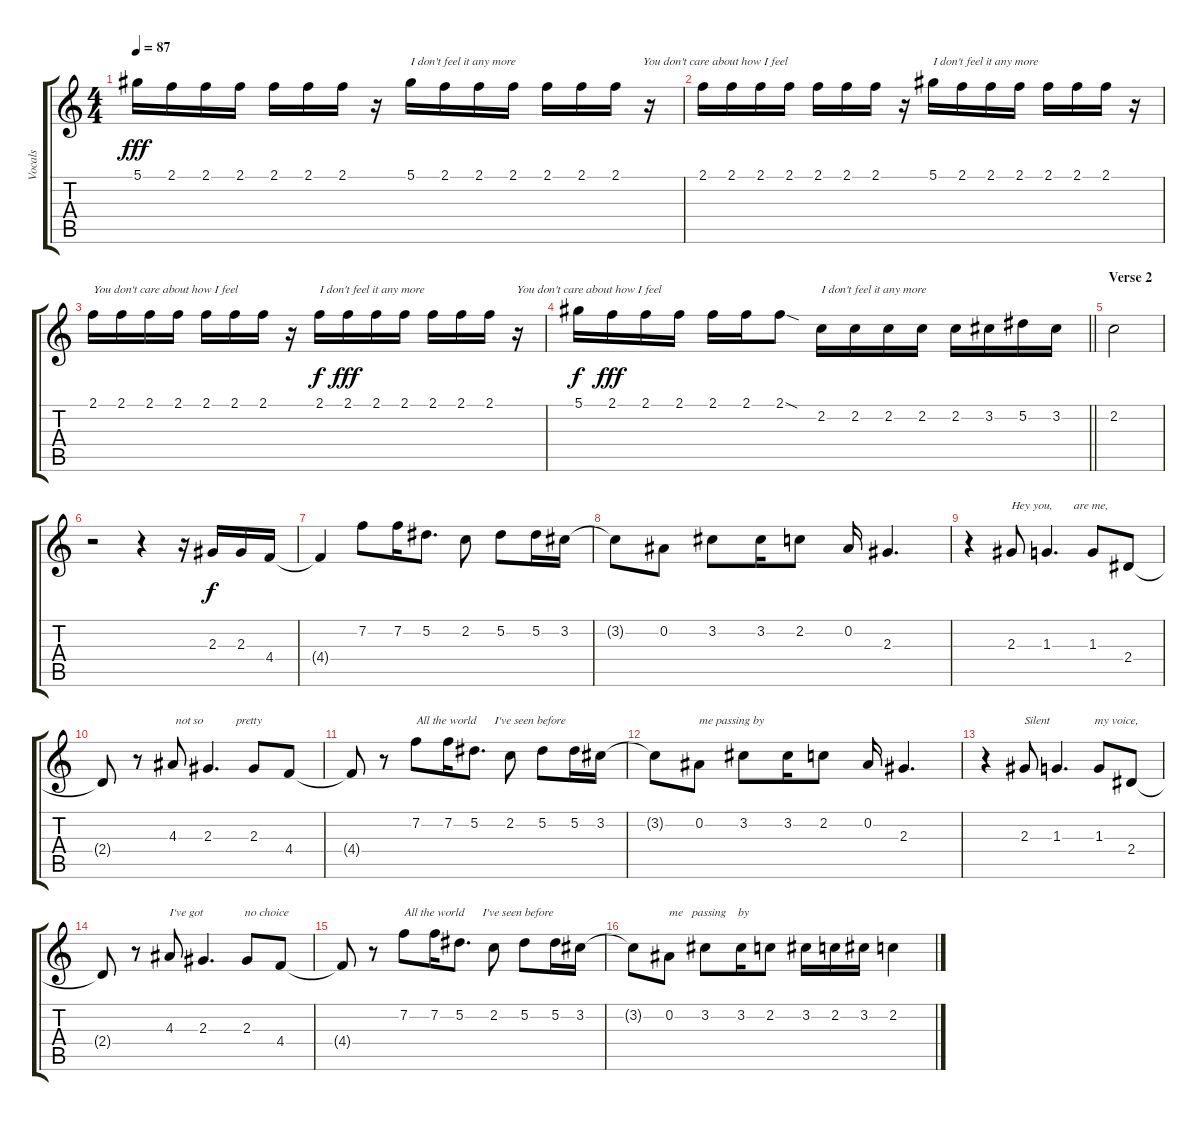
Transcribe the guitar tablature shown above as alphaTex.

\track ("Vocals" "Vocals") {instrument overdrivenguitar}
\staff {score tabs}
\tuning (Eb4 Bb3 Gb3 Db3 Ab2 Eb2) {hide}
\ts (4 4)
\tempo 87
\clef g2
\ks c
5.1.16{dy fff} 2.1.16 2.1.16 2.1.16 2.1.16 2.1.16 2.1.16 r.16 5.1.16{txt "I don't feel it any more "} 2.1.16 2.1.16 2.1.16 2.1.16 2.1.16 2.1.16{txt "         You don't care about how I feel "} r.16 |
2.1.16 2.1.16 2.1.16 2.1.16 2.1.16 2.1.16 2.1.16 r.16 5.1.16{txt "I don't feel it any more "} 2.1.16 2.1.16 2.1.16 2.1.16 2.1.16 2.1.16 r.16 |
2.1.16{txt "You don't care about how I feel "} 2.1.16 2.1.16 2.1.16 2.1.16 2.1.16 2.1.16 r.16 2.1.16{txt "I don't feel it any more " dy f} 2.1.16{dy fff} 2.1.16 2.1.16 2.1.16 2.1.16 2.1.16{txt "         You don't care about how I feel "} r.16 |
\barLineRight lightlight
5.1.16{dy f} 2.1.16{dy fff} 2.1.16 2.1.16 2.1.16 2.1.16 2.1{sod}.8 2.2.16{txt "I don't feel it any more "} 2.2.16 2.2.16 2.2.16 2.2.16 3.2.16 5.2.16 3.2.16 |
\section ("" "Verse 2")
2.2.2 |
r.2 r.4 r.16 2.3.16{dy f} 2.3.16 4.4.16 |
4.4{t}.4 7.2.8 7.2.16 5.2.8{d} 2.2.8 5.2.8 5.2.16 3.2.16 |
3.2{t}.8 0.2.8 3.2.8 3.2.16 2.2.8 0.2.16 2.3.4{d} |
r.4 2.3.8{txt "Hey you,       are me,"} 1.3.4{d} 1.3.8 2.4.8 |
2.4{t}.8 r.8 4.3.8{txt " not so           pretty"} 2.3.4{d} 2.3.8 4.4.8 |
4.4{t}.8 r.8 7.2.8{txt "All the world      I've seen before "} 7.2.16 5.2.8{d} 2.2.8 5.2.8 5.2.16 3.2.16 |
3.2{t}.8 0.2.8{txt "me passing by "} 3.2.8 3.2.16 2.2.8 0.2.16 2.3.4{d} |
r.4 2.3.8{txt "Silent               my voice, "} 1.3.4{d} 1.3.8 2.4.8 |
2.4{t}.8 r.8 4.3.8{txt "I've got              no choice "} 2.3.4{d} 2.3.8 4.4.8 |
4.4{t}.8 r.8 7.2.8{txt "All the world      I've seen before "} 7.2.16 5.2.8{d} 2.2.8 5.2.8 5.2.16 3.2.16 |
3.2{t}.8 0.2.8{txt "me   passing    by "} 3.2.8 3.2.16 2.2.8 3.2.16 2.2.16 3.2.16 2.2.4
